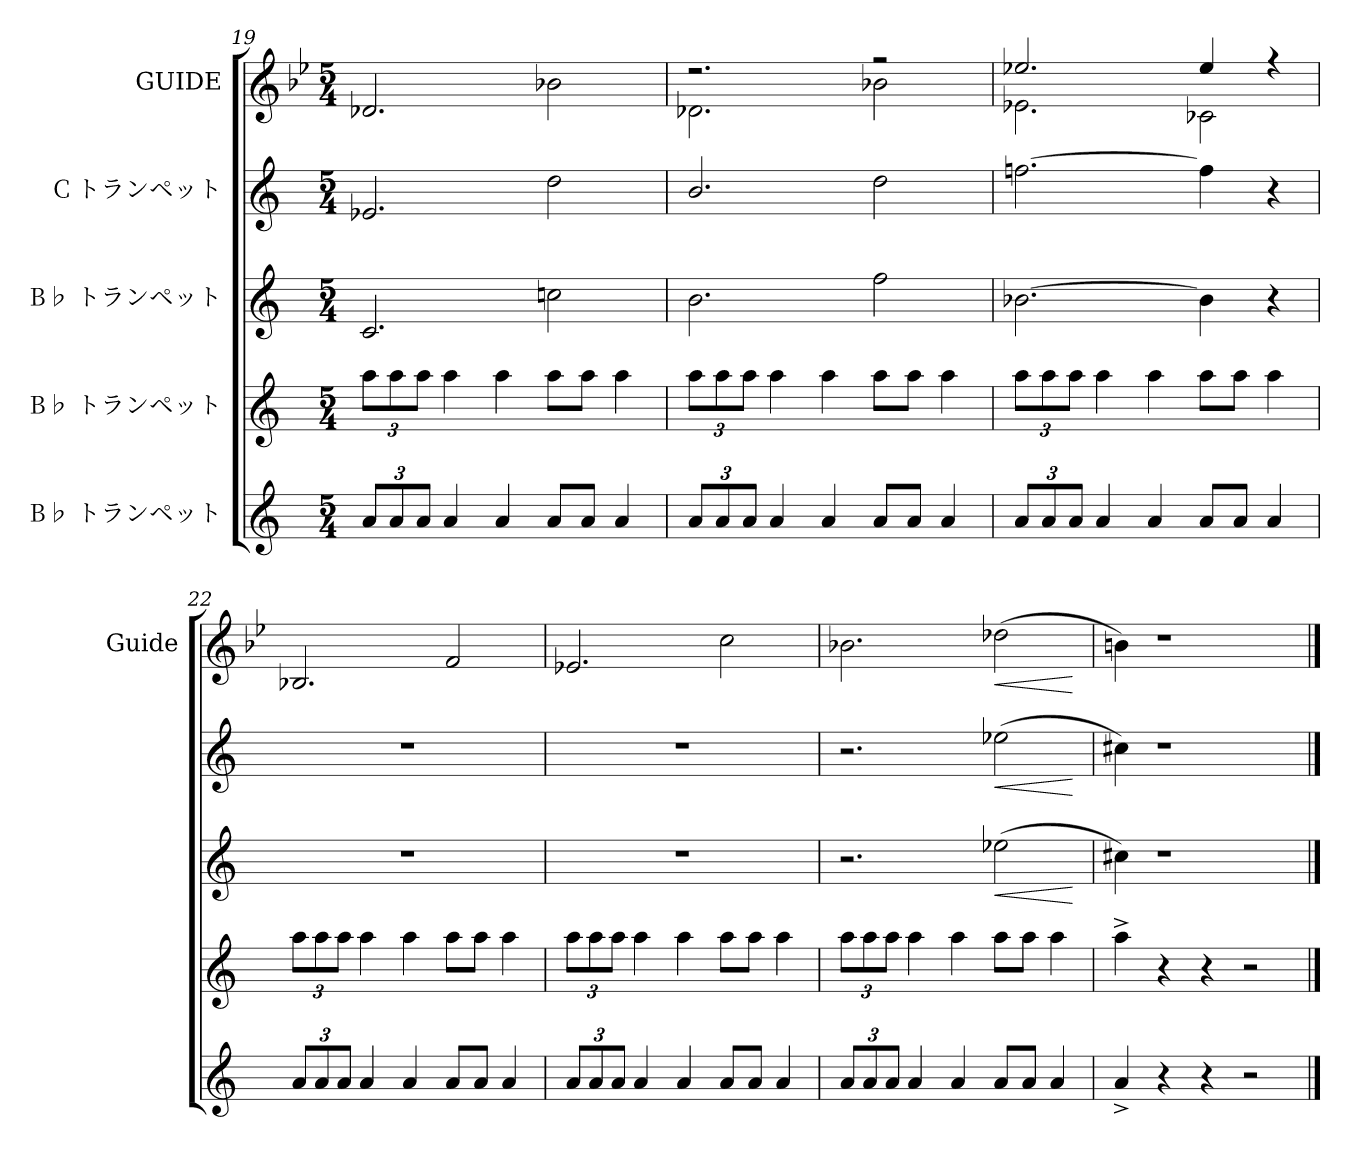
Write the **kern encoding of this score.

**kern	**kern	**kern	**dynam	**kern	**dynam	**kern	**dynam
*part5	*part4	*part3	*part3	*part2	*part2	*part1	*part1
*staff5	*staff4	*staff3	*staff3	*staff2	*staff2	*staff1	*staff1
*I"B♭ トランペット	*I"B♭ トランペット	*I"B♭ トランペット	*	*I"C トランペット	*	*I"GUIDE	*
*	*	*	*	*	*	*I'Guide	*
*clefG2	*clefG2	*clefG2	*	*clefG2	*	*clefG2	*
*ITrd1c2	*ITrd1c2	*ITrd1c2	*	*ITrd1c2	*	*	*
*k[b-e-]	*k[b-e-]	*k[b-e-]	*	*k[b-e-]	*	*k[b-e-]	*
*M5/4	*M5/4	*M5/4	*	*M5/4	*	*M5/4	*
*Xbrackettup	*Xbrackettup	*	*	*	*	*	*
=19	=19	=19	=19	=19	=19	=19	=19
12g/L	12gg\L	2.B-/	.	2.d-X/	.	2.d-X/	.
12g/	12gg\	.	.	.	.	.	.
12g/J	12gg\J	.	.	.	.	.	.
4g/	4gg\	.	.	.	.	.	.
4g/	4gg\	.	.	.	.	.	.
8g/L	8gg\L	2b-X\	.	2cc\	.	2b-X\	.
8g/J	8gg\J	.	.	.	.	.	.
4g/	4gg\	.	.	.	.	.	.
=20	=20	=20	=20	=20	=20	=20	=20
*	*	*	*	*	*	*^	*
12g/L	12gg\L	2.a\	.	2.a/	.	2.r	2.d-X\	.
12g/	12gg\	.	.	.	.	.	.	.
12g/J	12gg\J	.	.	.	.	.	.	.
4g/	4gg\	.	.	.	.	.	.	.
4g/	4gg\	.	.	.	.	.	.	.
8g/L	8gg\L	2ee-\	.	2cc\	.	2r	2b-X\	.
8g/J	8gg\J	.	.	.	.	.	.	.
4g/	4gg\	.	.	.	.	.	.	.
!!LO:PB:g=z	!!
=21	=21	=21	=21	=21	=21	=21	=21	=21
12g/L	12gg\L	[2.a-X\	.	[2.ee-X\	.	2.ee-X/	2.e-X\	.
12g/	12gg\	.	.	.	.	.	.	.
12g/J	12gg\J	.	.	.	.	.	.	.
4g/	4gg\	.	.	.	.	.	.	.
4g/	4gg\	.	.	.	.	.	.	.
8g/L	8gg\L	4a-\]	.	4ee-\]	.	4ee-/	2c-X\	.
8g/J	8gg\J	.	.	.	.	.	.	.
4g/	4gg\	4r	.	4r	.	4r	.	.
*	*	*	*	*	*	*v	*v	*
=22	=22	=22	=22	=22	=22	=22	=22
12g/L	12gg\L	4%5r	.	4%5r	.	2.B-X/	.
12g/	12gg\	.	.	.	.	.	.
12g/J	12gg\J	.	.	.	.	.	.
4g/	4gg\	.	.	.	.	.	.
4g/	4gg\	.	.	.	.	.	.
8g/L	8gg\L	.	.	.	.	2f/	.
8g/J	8gg\J	.	.	.	.	.	.
4g/	4gg\	.	.	.	.	.	.
=23	=23	=23	=23	=23	=23	=23	=23
12g/L	12gg\L	4%5r	.	4%5r	.	2.e-X/	.
12g/	12gg\	.	.	.	.	.	.
12g/J	12gg\J	.	.	.	.	.	.
4g/	4gg\	.	.	.	.	.	.
4g/	4gg\	.	.	.	.	.	.
8g/L	8gg\L	.	.	.	.	2cc\	.
8g/J	8gg\J	.	.	.	.	.	.
4g/	4gg\	.	.	.	.	.	.
!!LO:LB:g=z
=24	=24	=24	=24	=24	=24	=24	=24
12g/L	12gg\L	2.r	.	2.r	.	2.b-X\	.
12g/	12gg\	.	.	.	.	.	.
12g/J	12gg\J	.	.	.	.	.	.
4g/	4gg\	.	.	.	.	.	.
4g/	4gg\	.	.	.	.	.	.
!	!	!	!LO:HP:b	!	!LO:HP:b	!	!LO:HP:b
8g/L	8gg\L	(2dd-X\	<	(2dd-X\	<	(2dd-X\	<
8g/J	8gg\J	.	.	.	.	.	.
4g/	4gg\	.	.	.	.	.	.
.	.	.	[	.	[	.	[
=25	=25	=25	=25	=25	=25	=25	=25
4g^/	4gg^\	4bn\)	.	4bn\)	.	4bn\)	.
4r	4r	1r	.	1r	.	1r	.
4r	4r	.	.	.	.	.	.
2r	2r	.	.	.	.	.	.
==	==	==	==	==	==	==	==
*-	*-	*-	*-	*-	*-	*-	*-
